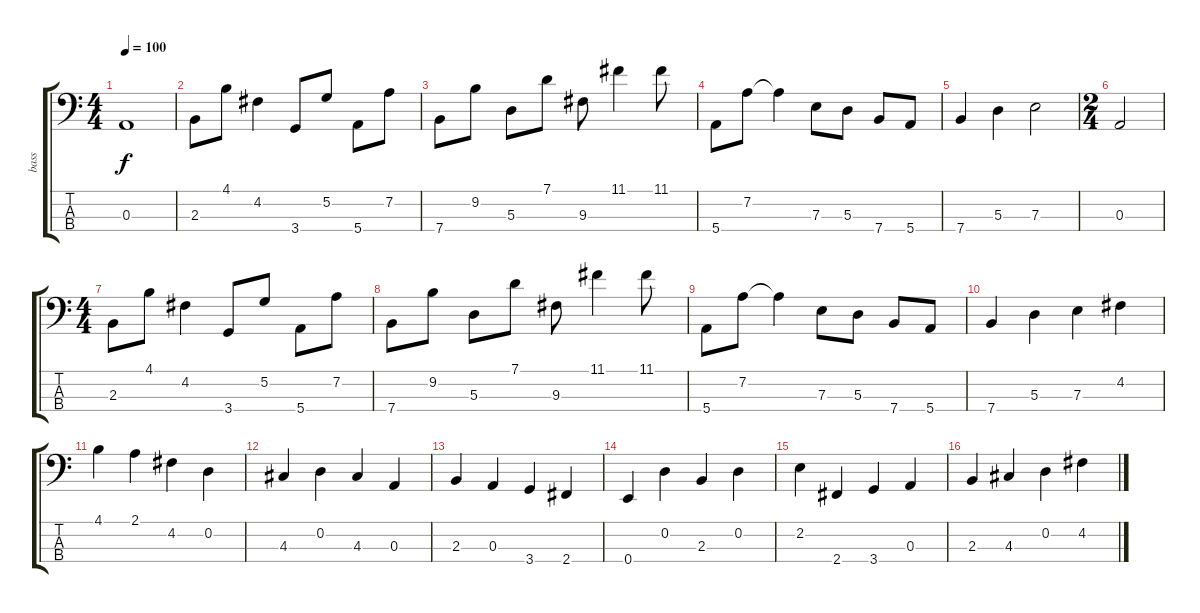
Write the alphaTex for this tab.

\track ("bass" "bass") {instrument electricbassfinger}
\staff {score tabs}
\tuning (G2 D2 A1 E1) {hide}
\ts (4 4)
\tempo 100
\clef f4
\ks c
0.3.1{dy f instrument electricbassfinger} |
2.3.8 4.1.8 4.2.4 3.4.8 5.2.8 5.4.8 7.2.8 |
7.4.8 9.2.8 5.3.8 7.1.8 9.3.8 11.1.4 11.1.8 |
5.4.8 7.2.8 7.2{t}.4 7.3.8 5.3.8 7.4.8 5.4.8 |
7.4.4 5.3.4 7.3.2 |
\ts (2 4)
0.3.2 |
\ts (4 4)
2.3.8 4.1.8 4.2.4 3.4.8 5.2.8 5.4.8 7.2.8 |
7.4.8 9.2.8 5.3.8 7.1.8 9.3.8 11.1.4 11.1.8 |
5.4.8 7.2.8 7.2{t}.4 7.3.8 5.3.8 7.4.8 5.4.8 |
7.4.4 5.3.4 7.3.4 4.2.4 |
4.1.4 2.1.4 4.2.4 0.2.4 |
4.3.4 0.2.4 4.3.4 0.3.4 |
2.3.4 0.3.4 3.4.4 2.4.4 |
0.4.4 0.2.4 2.3.4 0.2.4 |
2.2.4 2.4.4 3.4.4 0.3.4 |
2.3.4 4.3.4 0.2.4 4.2.4
